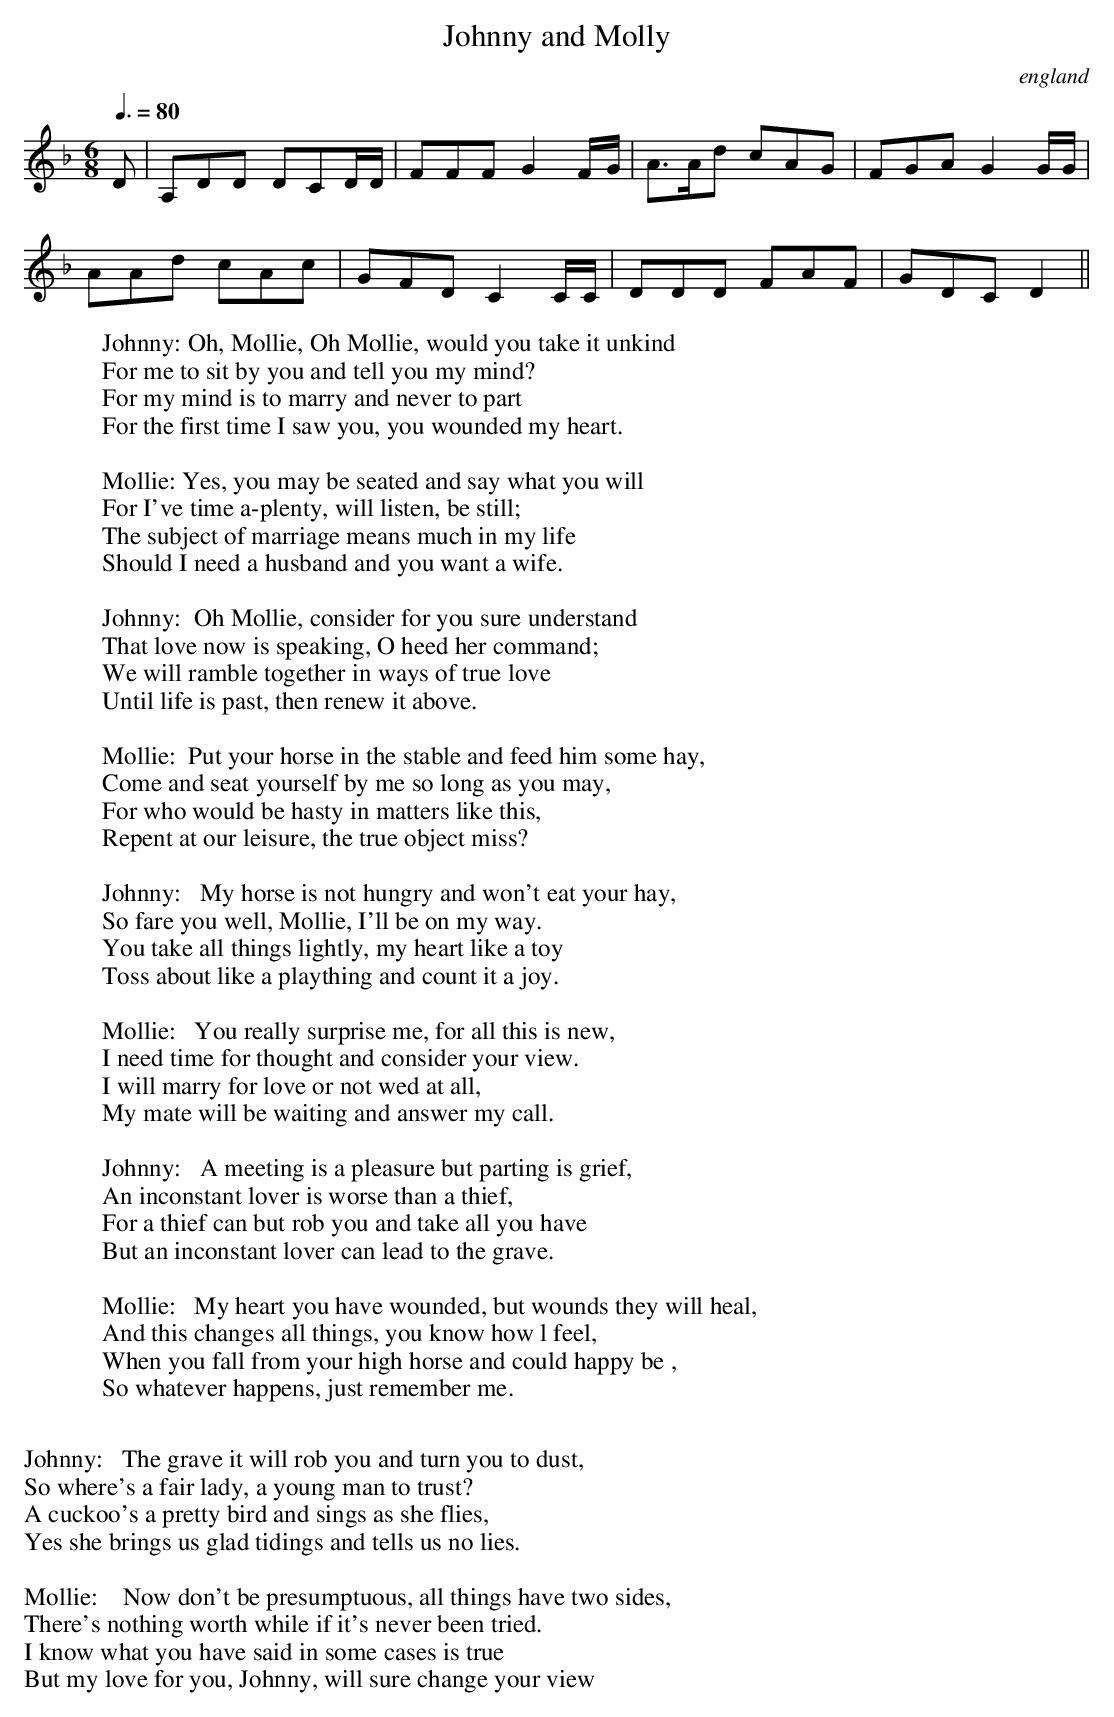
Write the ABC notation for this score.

X:1
T:Johnny and Molly
O:england
M:6/8
L:1/8
Q:3/8=80
W:Johnny: Oh, Mollie, Oh Mollie, would you take it unkind
W:        For me to sit by you and tell you my mind?
W:        For my mind is to marry and never to part
W:        For the first time I saw you, you wounded my heart.
W:
W:Mollie: Yes, you may be seated and say what you will
W:         For I've time a-plenty, will listen, be still;
W:         The subject of marriage means much in my life
W:         Should I need a husband and you want a wife.
W:
W:Johnny:  Oh Mollie, consider for you sure understand
W:         That love now is speaking, O heed her command;
W:         We will ramble together in ways of true love
W:         Until life is past, then renew it above.
W:
W:Mollie:  Put your horse in the stable and feed him some hay,
W:         Come and seat yourself by me so long as you may,
W:         For who would be hasty in matters like this,
W:         Repent at our leisure, the true object miss?
W:
W:Johnny:   My horse is not hungry and won't eat your hay,
W:          So fare you well, Mollie, I'll be on my way.
W:          You take all things lightly, my heart like a toy
W:          Toss about like a plaything and count it a joy.
W:
W:Mollie:   You really surprise me, for all this is new,
W:          I need time for thought and consider your view.
W:          I will marry for love or not wed at all,
W:          My mate will be waiting and answer my call.
W:
W:Johnny:   A meeting is a pleasure but parting is grief,
W:          An inconstant lover is worse than a thief,
W:          For a thief can but rob you and take all you have
W:          But an inconstant lover can lead to the grave.
W:
W:Mollie:   My heart you have wounded, but wounds they will heal,
W:          And this changes all things, you know how l feel,
W:          When you fall from your high horse and could happy be ,
W:          So whatever happens, just remember me.
W:
W:Johnny:   The grave it will rob you and turn you to dust,
W:          So where's a fair lady, a young man to trust?
W:          A cuckoo's a pretty bird and sings as she flies,
W:          Yes she brings us glad tidings and tells us no lies.
W:
W:Mollie:    Now don't be presumptuous, all things have two sides,
W:           There's nothing worth while if it's never been tried.
W:           I know what you have said in some cases is true
W:           But my love for you, Johnny, will sure change your view
K:F
D|A,DD DCD/D/|FFF G2F/-G/|A3/2A/d cAG|FGA G2G/G/|
AAd cAc|GFD C2C/C/|DDD FAF|GDC D2||
